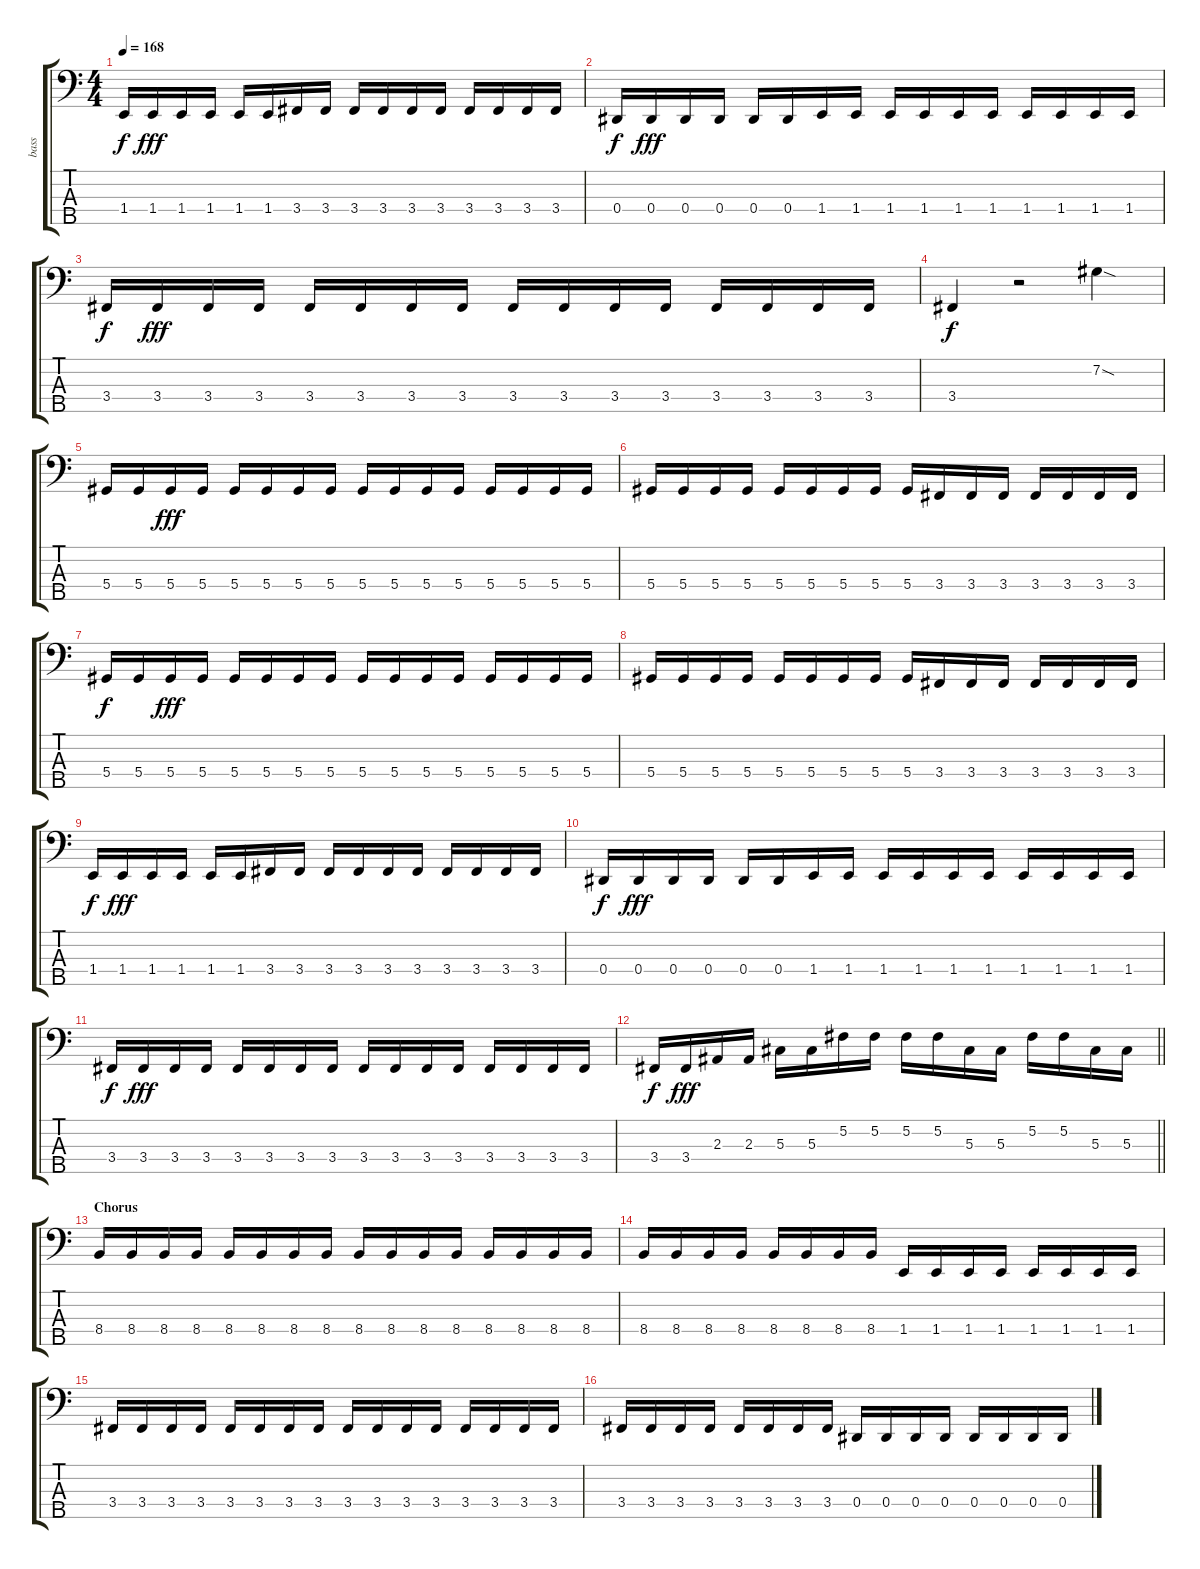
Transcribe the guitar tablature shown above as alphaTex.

\track ("bass" "bass") {instrument electricbassfinger}
\staff {score tabs}
\tuning (Gb2 Db2 Ab1 Eb1 Bb0) {hide}
\ts (4 4)
\tempo 168
\clef f4
\ks c
1.4.16{dy f} 1.4.16{dy fff} 1.4.16 1.4.16 1.4.16 1.4.16 3.4.16 3.4.16 3.4.16 3.4.16 3.4.16 3.4.16 3.4.16 3.4.16 3.4.16 3.4.16 |
0.4.16{dy f} 0.4.16{dy fff} 0.4.16 0.4.16 0.4.16 0.4.16 1.4.16 1.4.16 1.4.16 1.4.16 1.4.16 1.4.16 1.4.16 1.4.16 1.4.16 1.4.16 |
3.4.16{dy f} 3.4.16{dy fff} 3.4.16 3.4.16 3.4.16 3.4.16 3.4.16 3.4.16 3.4.16 3.4.16 3.4.16 3.4.16 3.4.16 3.4.16 3.4.16 3.4.16 |
3.4.4{dy f} r.2 7.2{sod}.4 |
5.4.16{instrument electricbassfinger} 5.4.16 5.4.16{dy fff} 5.4.16 5.4.16 5.4.16 5.4.16 5.4.16 5.4.16 5.4.16 5.4.16 5.4.16 5.4.16 5.4.16 5.4.16 5.4.16 |
5.4.16 5.4.16 5.4.16 5.4.16 5.4.16 5.4.16 5.4.16 5.4.16 5.4.16 3.4.16 3.4.16 3.4.16 3.4.16 3.4.16 3.4.16 3.4.16 |
5.4.16{dy f} 5.4.16 5.4.16{dy fff} 5.4.16 5.4.16 5.4.16 5.4.16 5.4.16 5.4.16 5.4.16 5.4.16 5.4.16 5.4.16 5.4.16 5.4.16 5.4.16 |
5.4.16 5.4.16 5.4.16 5.4.16 5.4.16 5.4.16 5.4.16 5.4.16 5.4.16 3.4.16 3.4.16 3.4.16 3.4.16 3.4.16 3.4.16 3.4.16 |
1.4.16{dy f} 1.4.16{dy fff} 1.4.16 1.4.16 1.4.16 1.4.16 3.4.16 3.4.16 3.4.16 3.4.16 3.4.16 3.4.16 3.4.16 3.4.16 3.4.16 3.4.16 |
0.4.16{dy f} 0.4.16{dy fff} 0.4.16 0.4.16 0.4.16 0.4.16 1.4.16 1.4.16 1.4.16 1.4.16 1.4.16 1.4.16 1.4.16 1.4.16 1.4.16 1.4.16 |
3.4.16{dy f} 3.4.16{dy fff} 3.4.16 3.4.16 3.4.16 3.4.16 3.4.16 3.4.16 3.4.16 3.4.16 3.4.16 3.4.16 3.4.16 3.4.16 3.4.16 3.4.16 |
\barLineRight lightlight
3.4.16{dy f} 3.4.16{dy fff} 2.3.16 2.3.16 5.3.16 5.3.16 5.2.16 5.2.16 5.2.16 5.2.16 5.3.16 5.3.16 5.2.16 5.2.16 5.3.16 5.3.16 |
\section ("" "Chorus")
8.4.16 8.4.16 8.4.16 8.4.16 8.4.16 8.4.16 8.4.16 8.4.16 8.4.16 8.4.16 8.4.16 8.4.16 8.4.16 8.4.16 8.4.16 8.4.16 |
8.4.16 8.4.16 8.4.16 8.4.16 8.4.16 8.4.16 8.4.16 8.4.16 1.4.16 1.4.16 1.4.16 1.4.16 1.4.16 1.4.16 1.4.16 1.4.16 |
3.4.16 3.4.16 3.4.16 3.4.16 3.4.16 3.4.16 3.4.16 3.4.16 3.4.16 3.4.16 3.4.16 3.4.16 3.4.16 3.4.16 3.4.16 3.4.16 |
3.4.16 3.4.16 3.4.16 3.4.16 3.4.16 3.4.16 3.4.16 3.4.16 0.4.16 0.4.16 0.4.16 0.4.16 0.4.16 0.4.16 0.4.16 0.4.16
